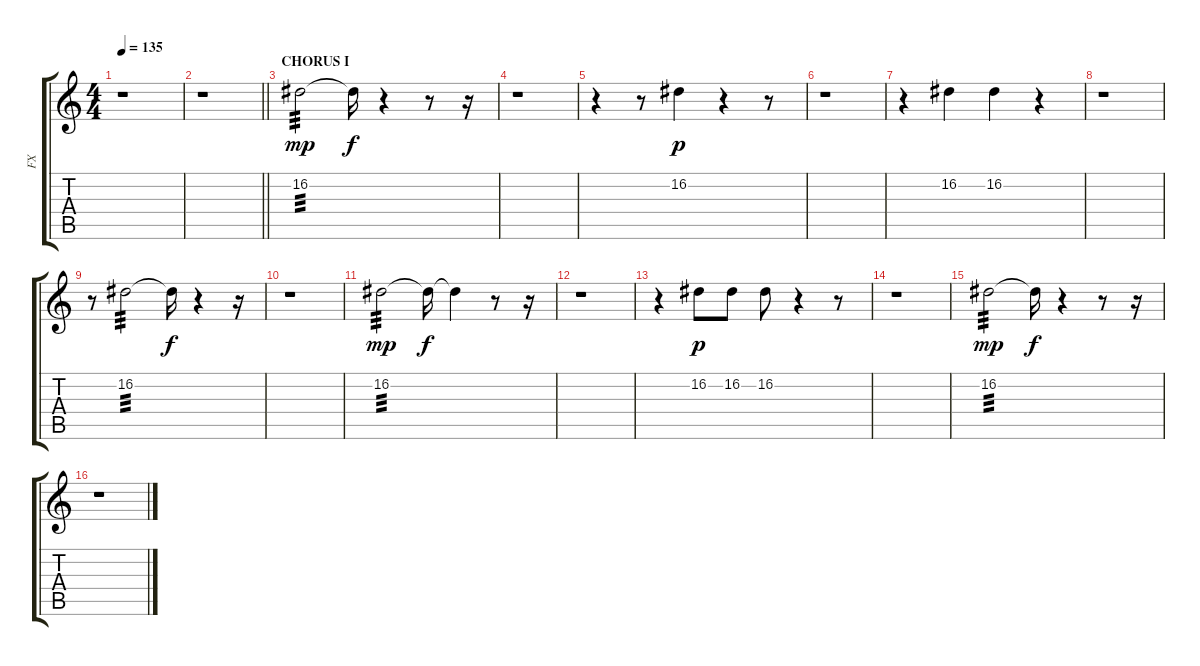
\track ("FX" "FX") {instrument tremolostrings}
\staff {score tabs}
\tuning (E4 B3 G3 D3 A2 E2) {hide}
\ts (4 4)
\tempo 135
\clef g2
\ks c
r.1{dy fff} |
\barLineRight lightlight
r.1 |
\section ("" "CHORUS I")
16.2.2{tp 3 dy mp instrument fx5brightness} 16.2{t}.16{dy f} r.4 r.8 r.16 |
r.1 |
r.4 r.8 16.2.4{dy p instrument fx5brightness} r.4 r.8 |
r.1 |
r.4 16.2.4 16.2.4 r.4 |
r.1 |
r.8 16.2.2{tp 3 instrument fx5brightness} 16.2{t}.16{dy f} r.4 r.16 |
r.1 |
16.2.2{tp 3 dy mp instrument fx5brightness} 16.2{t}.16{dy f} 16.2{t}.4 r.8 r.16 |
r.1 |
r.4 16.2.8{dy p} 16.2.8 16.2.8 r.4 r.8 |
r.1 |
16.2.2{tp 3 dy mp instrument fx5brightness} 16.2{t}.16{dy f} r.4 r.8 r.16 |
r.1
